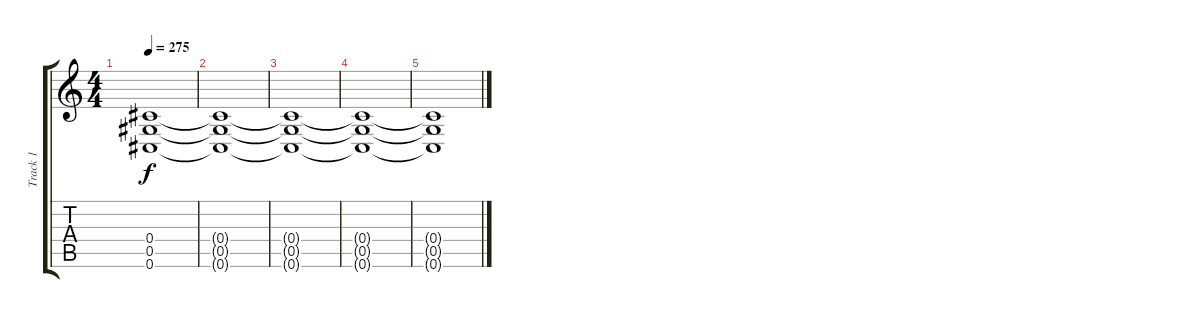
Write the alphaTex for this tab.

\track ("Track 1" "Track 1") {instrument overdrivenguitar}
\staff {score tabs}
\tuning (Eb4 Bb3 Gb3 Db3 Ab2 Db2) {hide}
\ts (4 4)
\tempo 275
\clef g2
\ks c
(0.4{t} 0.5{t} 0.6{t}).1{dy f} |
(0.4{t} 0.5{t} 0.6{t}).1 |
(0.4{t} 0.5{t} 0.6{t}).1 |
(0.4{t} 0.5{t} 0.6{t}).1 |
(0.4{t} 0.5{t} 0.6{t}).1
